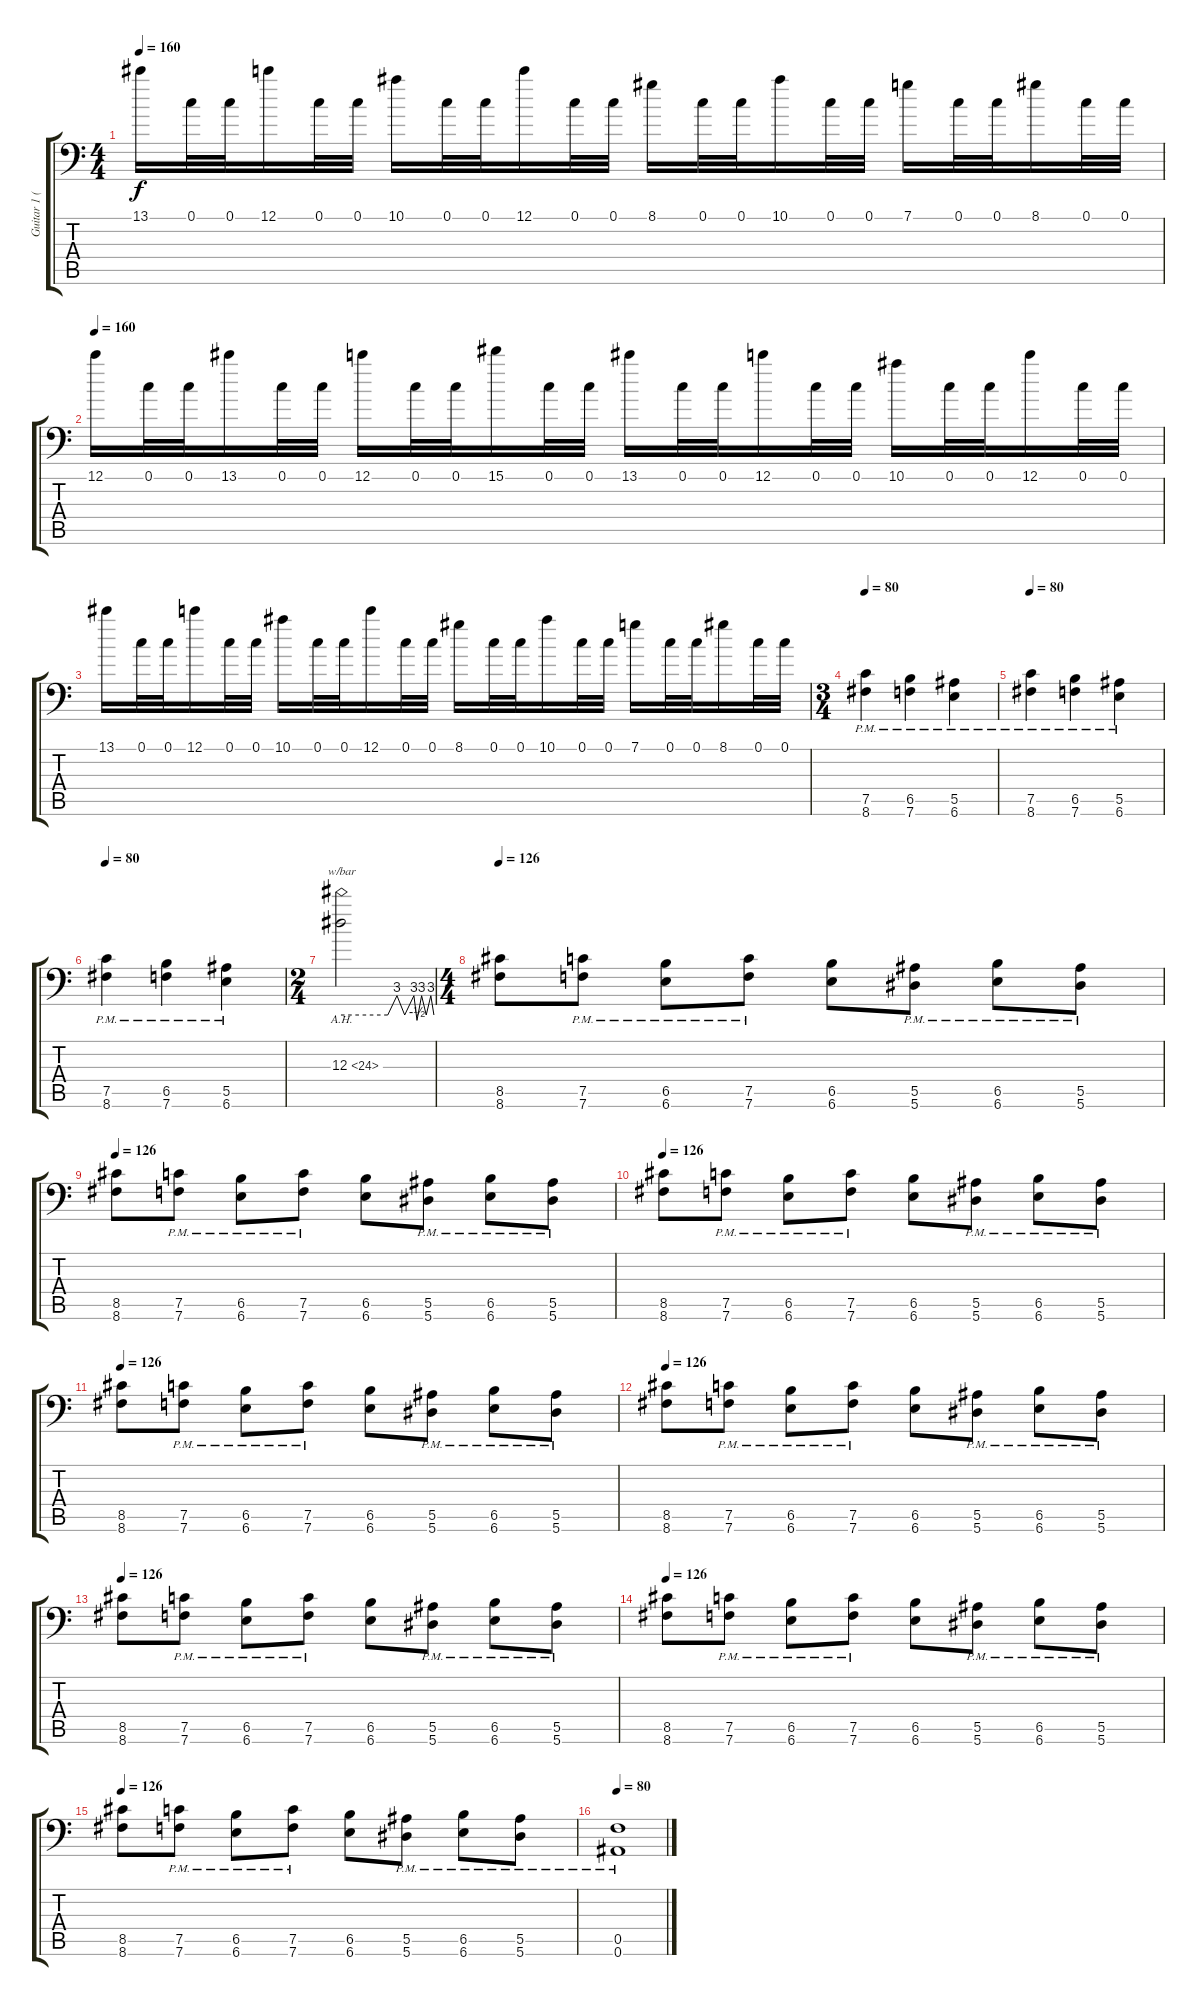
\track ("Guitar 1 (Left)" "Guitar 1 (") {instrument distortionguitar}
\staff {score tabs}
\tuning (C4 G3 Eb3 Bb2 F2 Bb1) {hide}
\ts (4 4)
\tempo 160
\clef f4
\ks c
13.1.16{dy f} 0.1.32 0.1.32 12.1.16 0.1.32 0.1.32 10.1.16 0.1.32 0.1.32 12.1.16 0.1.32 0.1.32 8.1.16 0.1.32 0.1.32 10.1.16 0.1.32 0.1.32 7.1.16 0.1.32 0.1.32 8.1.16 0.1.32 0.1.32 |
\tempo 160
12.1.16 0.1.32 0.1.32 13.1.16 0.1.32 0.1.32 12.1.16 0.1.32 0.1.32 15.1.16 0.1.32 0.1.32 13.1.16 0.1.32 0.1.32 12.1.16 0.1.32 0.1.32 10.1.16 0.1.32 0.1.32 12.1.16 0.1.32 0.1.32 |
13.1.16 0.1.32 0.1.32 12.1.16 0.1.32 0.1.32 10.1.16 0.1.32 0.1.32 12.1.16 0.1.32 0.1.32 8.1.16 0.1.32 0.1.32 10.1.16 0.1.32 0.1.32 7.1.16 0.1.32 0.1.32 8.1.16 0.1.32 0.1.32 |
\ts (3 4)
\tempo 80
(7.5{pm} 8.6{pm}).4 (6.5{pm} 7.6{pm}).4 (5.5{pm} 6.6{pm}).4 |
\tempo 80
(7.5{pm} 8.6{pm}).4 (6.5{pm} 7.6{pm}).4 (5.5{pm} 6.6{pm}).4 |
\tempo 80
(7.5{pm} 8.6{pm}).4 (6.5{pm} 7.6{pm}).4 (5.5{pm} 6.6{pm}).4 |
\ts (2 4)
12.3{ah 12}.2{tbe (custom default 0 0 30 0 36 12 41 0 47 12 49 -2 52 12 55 0 58 12 60 0)} |
\ts (4 4)
\tempo 126
(8.5 8.6).8 (7.5{pm} 7.6{pm}).8 (6.5{pm} 6.6{pm}).8 (7.5{pm} 7.6{pm}).8 (6.5 6.6).8 (5.5{pm} 5.6{pm}).8 (6.5{pm} 6.6{pm}).8 (5.5{pm} 5.6{pm}).8 |
\tempo 126
(8.5 8.6).8 (7.5{pm} 7.6{pm}).8 (6.5{pm} 6.6{pm}).8 (7.5{pm} 7.6{pm}).8 (6.5 6.6).8 (5.5{pm} 5.6{pm}).8 (6.5{pm} 6.6{pm}).8 (5.5{pm} 5.6{pm}).8 |
\tempo 126
(8.5 8.6).8 (7.5{pm} 7.6{pm}).8 (6.5{pm} 6.6{pm}).8 (7.5{pm} 7.6{pm}).8 (6.5 6.6).8 (5.5{pm} 5.6{pm}).8 (6.5{pm} 6.6{pm}).8 (5.5{pm} 5.6{pm}).8 |
\tempo 126
(8.5 8.6).8 (7.5{pm} 7.6{pm}).8 (6.5{pm} 6.6{pm}).8 (7.5{pm} 7.6{pm}).8 (6.5 6.6).8 (5.5{pm} 5.6{pm}).8 (6.5{pm} 6.6{pm}).8 (5.5{pm} 5.6{pm}).8 |
\tempo 126
(8.5 8.6).8 (7.5{pm} 7.6{pm}).8 (6.5{pm} 6.6{pm}).8 (7.5{pm} 7.6{pm}).8 (6.5 6.6).8 (5.5{pm} 5.6{pm}).8 (6.5{pm} 6.6{pm}).8 (5.5{pm} 5.6{pm}).8 |
\tempo 126
(8.5 8.6).8 (7.5{pm} 7.6{pm}).8 (6.5{pm} 6.6{pm}).8 (7.5{pm} 7.6{pm}).8 (6.5 6.6).8 (5.5{pm} 5.6{pm}).8 (6.5{pm} 6.6{pm}).8 (5.5{pm} 5.6{pm}).8 |
\tempo 126
(8.5 8.6).8 (7.5{pm} 7.6{pm}).8 (6.5{pm} 6.6{pm}).8 (7.5{pm} 7.6{pm}).8 (6.5 6.6).8 (5.5{pm} 5.6{pm}).8 (6.5{pm} 6.6{pm}).8 (5.5{pm} 5.6{pm}).8 |
\tempo 126
(8.5 8.6).8 (7.5{pm} 7.6{pm}).8 (6.5{pm} 6.6{pm}).8 (7.5{pm} 7.6{pm}).8 (6.5 6.6).8 (5.5{pm} 5.6{pm}).8 (6.5{pm} 6.6{pm}).8 (5.5{pm} 5.6{pm}).8 |
\tempo 80
(0.5{pm} 0.6{pm}).1
